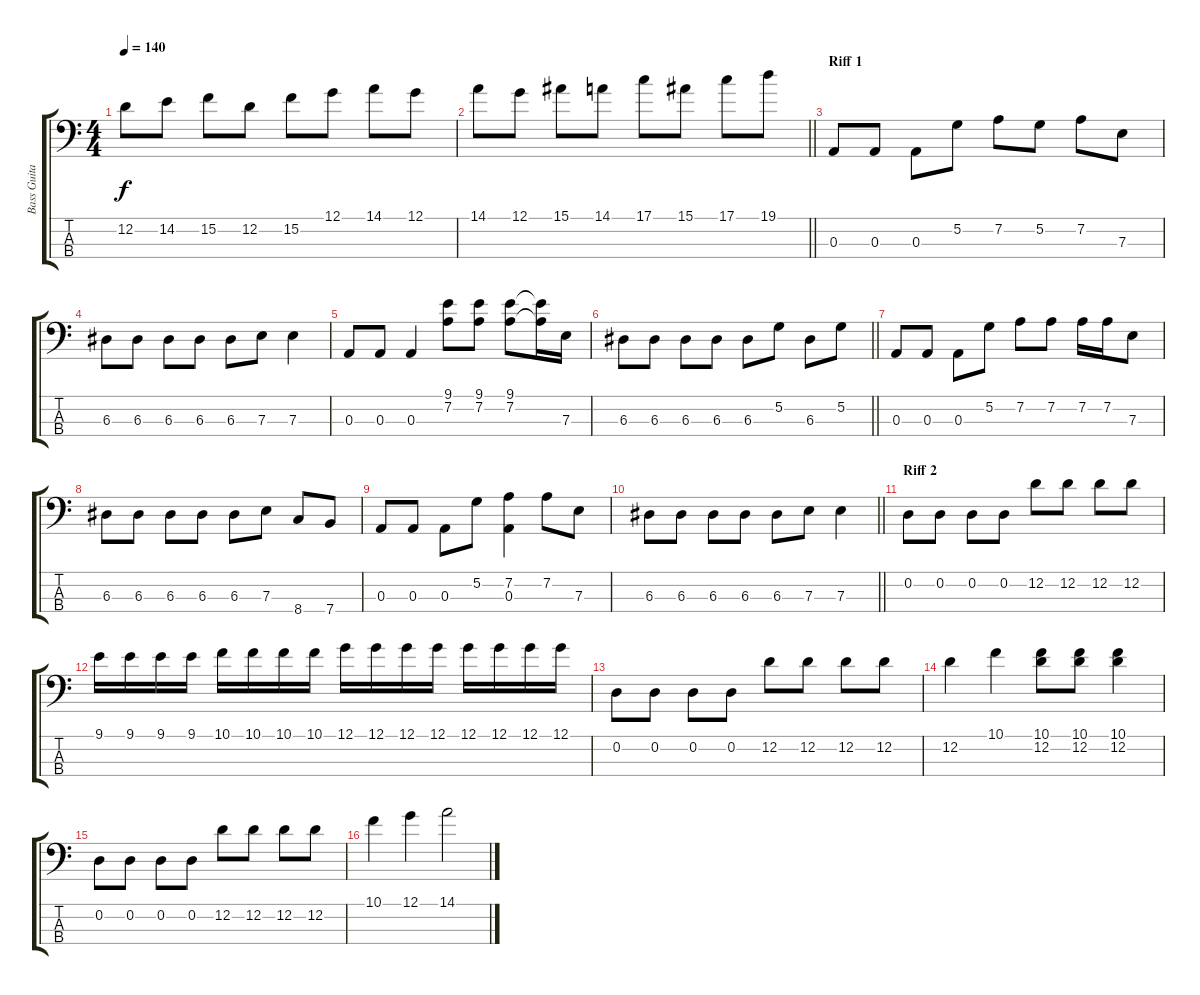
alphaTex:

\track ("Bass Guitar" "Bass Guita") {instrument electricbassfinger}
\staff {score tabs}
\tuning (G2 D2 A1 E1) {hide}
\ts (4 4)
\tempo 140
\clef f4
\ks c
12.2.8{dy f} 14.2.8 15.2.8 12.2.8 15.2.8 12.1.8 14.1.8 12.1.8 |
\barLineRight lightlight
14.1.8 12.1.8 15.1.8 14.1.8 17.1.8 15.1.8 17.1.8 19.1.8 |
\section ("" "Riff 1")
0.3.8 0.3.8 0.3.8 5.2.8 7.2.8 5.2.8 7.2.8 7.3.8 |
6.3.8 6.3.8 6.3.8 6.3.8 6.3.8 7.3.8 7.3.4 |
0.3.8 0.3.8 0.3.4 (9.1 7.2).8 (9.1 7.2).8 (9.1 7.2).8 (9.1{t} 7.2{t}).16 7.3.16 |
\barLineRight lightlight
6.3.8 6.3.8 6.3.8 6.3.8 6.3.8 5.2.8 6.3.8 5.2.8 |
0.3.8 0.3.8 0.3.8 5.2.8 7.2.8 7.2.8 7.2.16 7.2.16 7.3.8 |
6.3.8 6.3.8 6.3.8 6.3.8 6.3.8 7.3.8 8.4.8 7.4.8 |
0.3.8 0.3.8 0.3.8 5.2.8 (7.2 0.3).4 7.2.8 7.3.8 |
\barLineRight lightlight
6.3.8 6.3.8 6.3.8 6.3.8 6.3.8 7.3.8 7.3.4 |
\section ("" "Riff 2")
0.2.8 0.2.8 0.2.8 0.2.8 12.2.8 12.2.8 12.2.8 12.2.8 |
9.1.16 9.1.16 9.1.16 9.1.16 10.1.16 10.1.16 10.1.16 10.1.16 12.1.16 12.1.16 12.1.16 12.1.16 12.1.16 12.1.16 12.1.16 12.1.16 |
0.2.8 0.2.8 0.2.8 0.2.8 12.2.8 12.2.8 12.2.8 12.2.8 |
12.2.4 10.1.4 (10.1 12.2).8 (10.1 12.2).8 (10.1 12.2).4 |
0.2.8 0.2.8 0.2.8 0.2.8 12.2.8 12.2.8 12.2.8 12.2.8 |
10.1.4 12.1.4 14.1.2
